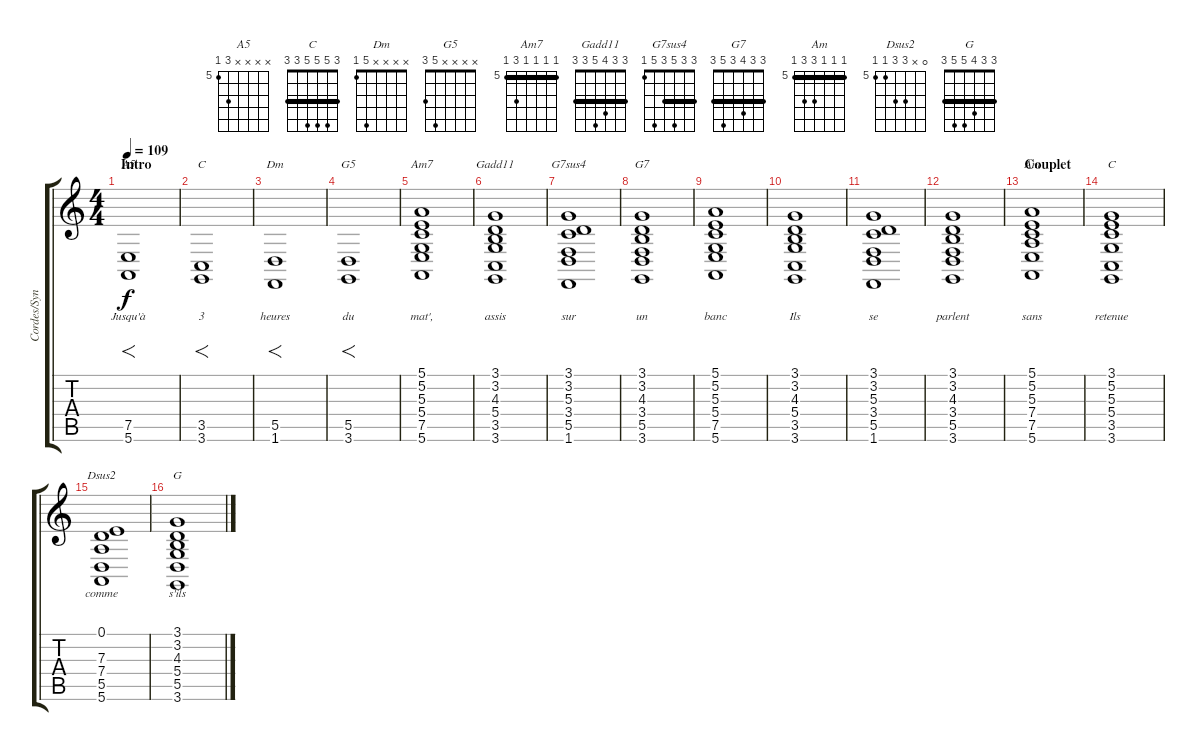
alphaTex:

\track ("Cordes/Synthé" "Cordes/Syn") {instrument synthstrings2}
\staff {score tabs}
\tuning (E4 B3 G3 D3 A2 E2) {hide}
\chord ("A5" x x x x 7 5) {firstfret 5}
\chord ("C" x x x x 3 3) {barre 3}
\chord ("Dm" x x x x 5 1)
\chord ("G5" x x x x 5 3)
\chord ("Am7" 5 5 5 5 7 5) {firstfret 5 barre 5}
\chord ("Gadd11" 3 3 4 5 3 3) {barre 3}
\chord ("G7sus4" 3 3 5 3 5 1) {barre 3}
\chord ("G7" 3 3 4 3 5 3) {barre 3}
\chord ("Am" 5 5 5 7 7 5) {firstfret 5 barre 5}
\chord ("C" 3 5 5 5 3 3) {barre 3}
\chord ("Dsus2" 0 x 7 7 5 5) {firstfret 5}
\chord ("G" 3 3 4 5 5 3) {barre 3}
\ts (4 4)
\section ("" "Intro")
\tempo 109
\clef g2
\ks c
(7.5 5.6).1{f ch "A5" lyrics (0 "Jusqu'à") lyrics (1 "") lyrics (2 "") lyrics (3 "") lyrics (4 "") dy f instrument synthstrings2} |
(3.5 3.6).1{f ch "C" lyrics (0 "3") lyrics (1 "") lyrics (2 "") lyrics (3 "") lyrics (4 "")} |
(5.5 1.6).1{f ch "Dm" lyrics (0 "heures") lyrics (1 "") lyrics (2 "") lyrics (3 "") lyrics (4 "")} |
(5.5 3.6).1{f ch "G5" lyrics (0 "du") lyrics (1 "") lyrics (2 "") lyrics (3 "") lyrics (4 "")} |
(5.1 5.2 5.3 5.4 7.5 5.6).1{ch "Am7" lyrics (0 "mat',") lyrics (1 "") lyrics (2 "") lyrics (3 "") lyrics (4 "")} |
(3.1 3.2 4.3 5.4 3.5 3.6).1{ch "Gadd11" lyrics (0 "assis") lyrics (1 "") lyrics (2 "") lyrics (3 "") lyrics (4 "")} |
(3.1 3.2 5.3 3.4 5.5 1.6).1{ch "G7sus4" lyrics (0 "sur") lyrics (1 "") lyrics (2 "") lyrics (3 "") lyrics (4 "")} |
(3.1 3.2 4.3 3.4 5.5 3.6).1{ch "G7" lyrics (0 "un") lyrics (1 "") lyrics (2 "") lyrics (3 "") lyrics (4 "")} |
(5.1 5.2 5.3 5.4 7.5 5.6).1{lyrics (0 "banc") lyrics (1 "") lyrics (2 "") lyrics (3 "") lyrics (4 "")} |
(3.1 3.2 4.3 5.4 3.5 3.6).1{lyrics (0 "Ils") lyrics (1 "") lyrics (2 "") lyrics (3 "") lyrics (4 "")} |
(3.1 3.2 5.3 3.4 5.5 1.6).1{lyrics (0 "se") lyrics (1 "") lyrics (2 "") lyrics (3 "") lyrics (4 "")} |
(3.1 3.2 4.3 3.4 5.5 3.6).1{lyrics (0 "parlent") lyrics (1 "") lyrics (2 "") lyrics (3 "") lyrics (4 "")} |
\section ("" "Couplet")
(5.1 5.2 5.3 7.4 7.5 5.6).1{ch "Am" lyrics (0 "sans") lyrics (1 "") lyrics (2 "") lyrics (3 "") lyrics (4 "")} |
(3.1 5.2 5.3 5.4 3.5 3.6).1{ch "C" lyrics (0 "retenue") lyrics (1 "") lyrics (2 "") lyrics (3 "") lyrics (4 "")} |
(0.1 7.3 7.4 5.5 5.6).1{ch "Dsus2" lyrics (0 "comme") lyrics (1 "") lyrics (2 "") lyrics (3 "") lyrics (4 "")} |
(3.1 3.2 4.3 5.4 5.5 3.6).1{ch "G" lyrics (0 "s'ils") lyrics (1 "") lyrics (2 "") lyrics (3 "") lyrics (4 "")}
